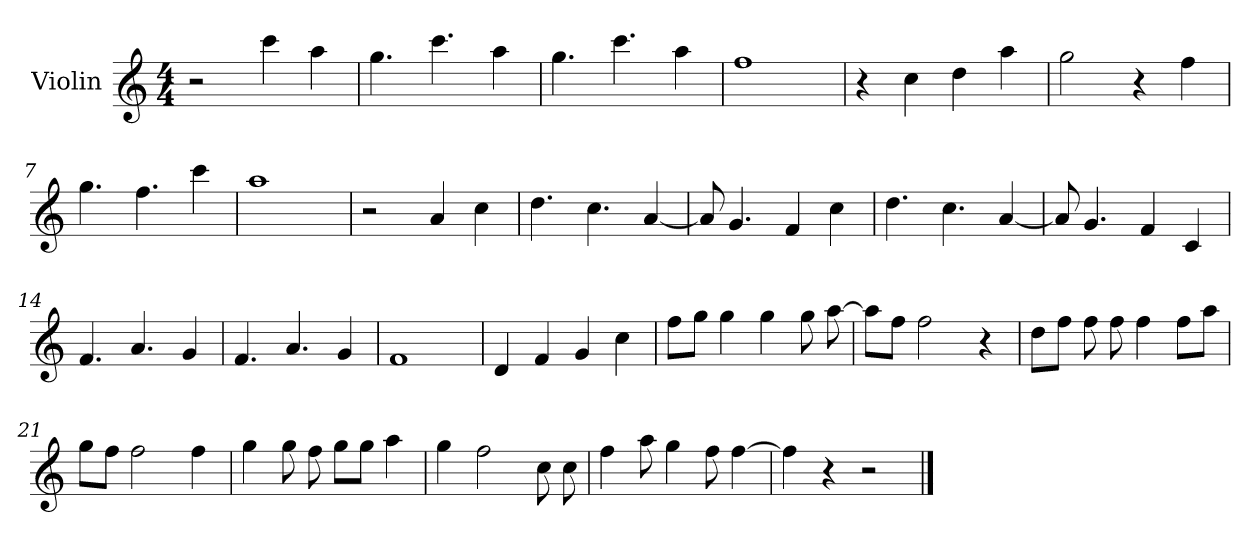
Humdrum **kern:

**kern
*part1
*staff1
*I"Violin
*I'Vln.
*clefG2
*k[]
*M4/4
*MM200
=1
2r
4ccc\
4aa\
=2
4.gg\
4.ccc\
4aa\
=3
4.gg\
4.ccc\
4aa\
=4
1ff
=5
4r
4cc\
4dd\
4aa\
=6
2gg\
4r
4ff\
=7
4.gg\
4.ff\
4ccc\
=8
1aa
!!LO:LB:g=z
=9
2r
4a/
4cc\
=10
4.dd\
4.cc\
[4a/
=11
8a/]
4.g/
4f/
4cc\
=12
4.dd\
4.cc\
[4a/
=13
8a/]
4.g/
4f/
4c/
=14
4.f/
4.a/
4g/
=15
4.f/
4.a/
4g/
=16
1f
!!LO:LB:g=z
=17
4d/
4f/
4g/
4cc\
=18
8ff\L
8gg\J
4gg\
4gg\
8gg\
[8aa\
=19
8aa\L]
8ff\J
2ff\
4r
=20
8dd\L
8ff\J
8ff\
8ff\
4ff\
8ff\L
8aa\J
=21
8gg\L
8ff\J
2ff\
4ff\
=22
4gg\
8gg\
8ff\
8gg\L
8gg\J
4aa\
!!LO:LB:g=z
=23
4gg\
2ff\
8cc\
8cc\
=24
4ff\
8aa\
4gg\
8ff\
[4ff\
=25
4ff\]
4r
2r
==
*-
